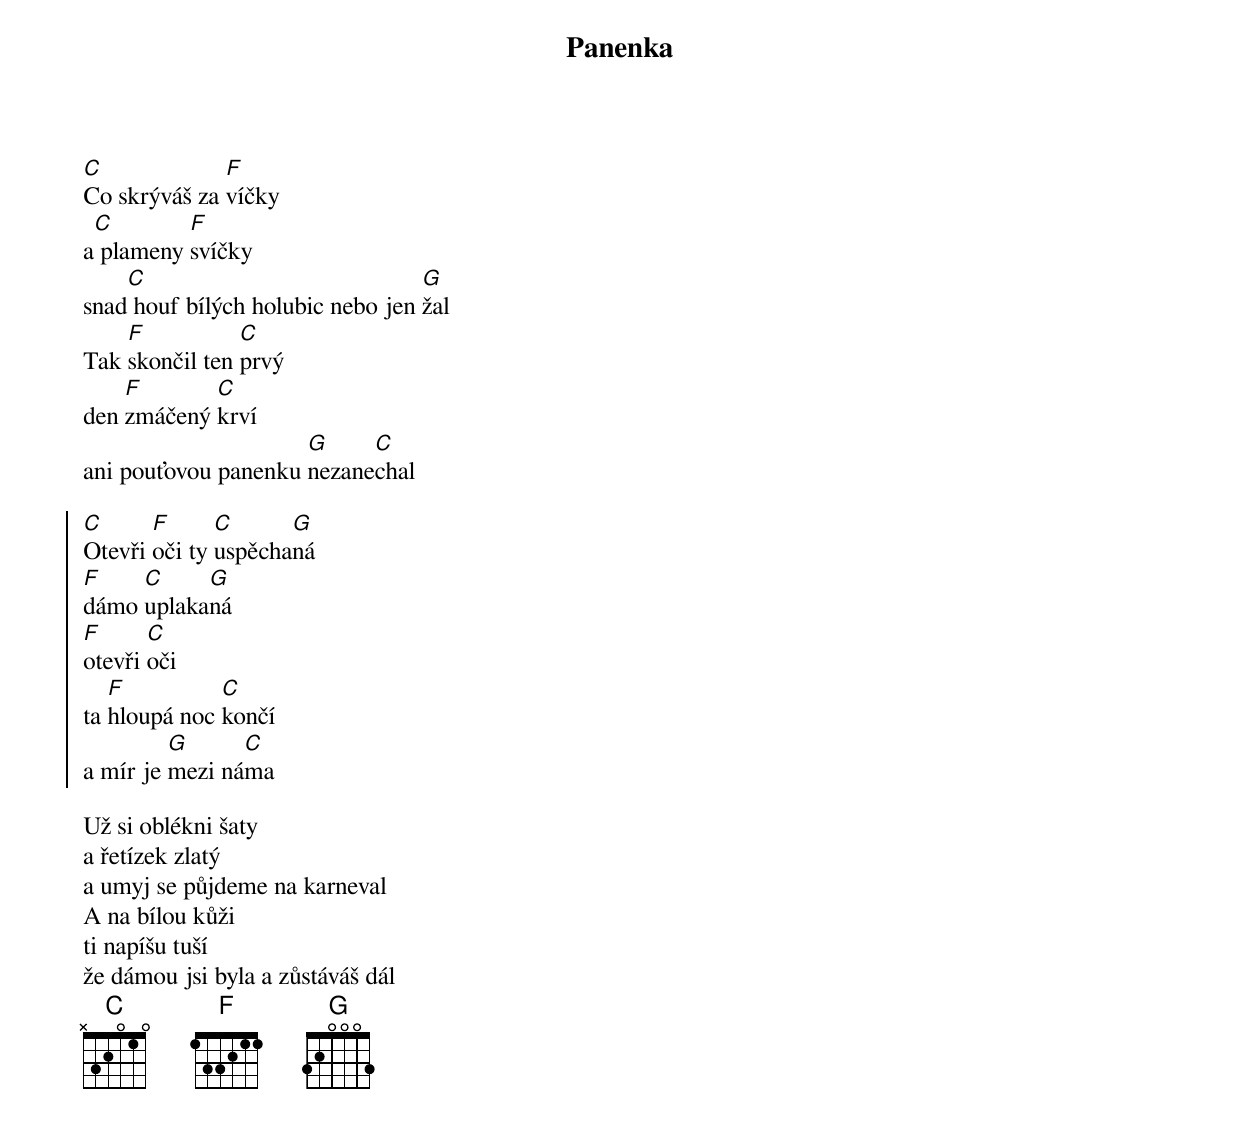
{title: Panenka}
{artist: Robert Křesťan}

[C]Co skrýváš za [F]víčky
a[C] plameny [F]svíčky
snad[C] houf bílých holubic nebo jen [G]žal
Tak [F]skončil ten [C]prvý
den [F]zmáčený [C]krví
ani pouťovou panenku [G]nezane[C]chal

{soc}
[C]Otevři [F]oči ty [C]uspěcha[G]ná
[F]dámo [C]uplaka[G]ná
[F]otevři [C]oči
ta [F]hloupá noc [C]končí
a mír je [G]mezi ná[C]ma
{eoc}

Už si oblékni šaty
a řetízek zlatý
a umyj se půjdeme na karneval
A na bílou kůži
ti napíšu tuší
že dámou jsi byla a zůstáváš dál
